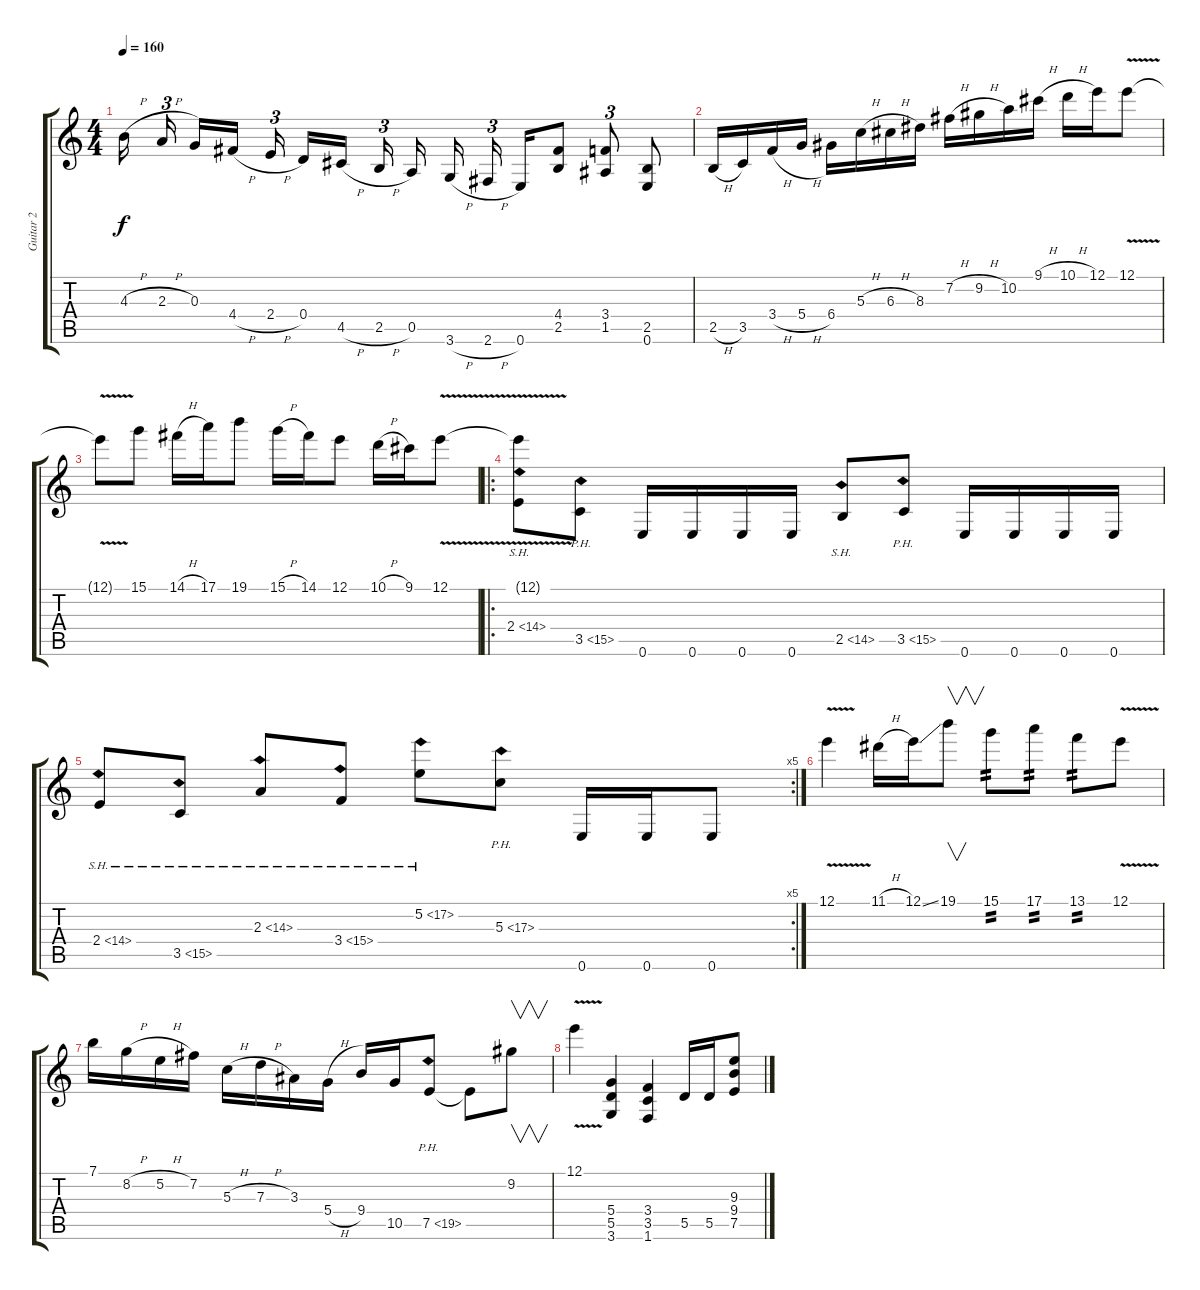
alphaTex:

\track ("Guitar 2" "Guitar 2") {instrument distortionguitar}
\staff {score tabs}
\tuning (E4 B3 G3 D3 A2 E2) {hide}
\ts (4 4)
\tempo 160
\clef g2
\ks c
4.3{h}.16{dy f} 2.3{h}.16{tu (3 2)} 0.3.16 4.4{h}.16 2.4{h}.16{tu (3 2)} 0.4.16 4.5{h}.16 2.5{h}.16{tu (3 2)} 0.5.16 3.6{h}.16 2.6{h}.16{tu (3 2)} 0.6.16 (4.4 2.5).8 (3.4 1.5).8{tu (3 2)} (2.5 0.6).8 |
2.5{h}.16 3.5.16 3.4{h}.16 5.4{h}.16 6.4.16 5.3{h}.16 6.3{h}.16 8.3.16 7.2{h}.16 9.2{h}.16 10.2.16 9.1{h}.16 10.1{h}.16 12.1.16 12.1{v}.8 |
12.1{t}.8 15.1.8 14.1{h}.16 17.1.16 19.1.8 15.1{h}.16 14.1.16 12.1.8 10.1{h}.16 9.1.16 12.1{v}.8 |
\ro
(12.1{t} 2.4{sh 12}).8 3.5{ph 12}.8 0.6.16 0.6.16 0.6.16 0.6.16 2.5{sh 12}.8 3.5{ph 12}.8 0.6.16 0.6.16 0.6.16 0.6.16 |
\rc 5
2.4{sh 12}.8 3.5{sh 12}.8 2.3{sh 12}.8 3.4{sh 12}.8 5.2{sh 12}.8 5.3{ph 12}.8 0.6.16 0.6.16 0.6.8 |
12.1{v}.4 11.1{h}.16 12.1{ss}.16 19.1.8{v} 15.1.8{tp 2} 17.1.8{tp 2} 13.1.8{tp 2} 12.1{v}.8 |
7.1.16 8.2{h}.16 5.2{h}.16 7.2.16 5.3{h}.16 7.3{h}.16 3.3.16 5.4{h}.16 9.4.16 10.5.16 7.5{ph 12}.8 7.5{t}.8 9.2.8{v} |
12.1{v}.4 (5.4 5.5 3.6).4 (3.4 3.5 1.6).4 5.5.16 5.5.16 (9.3 9.4 7.5).8
